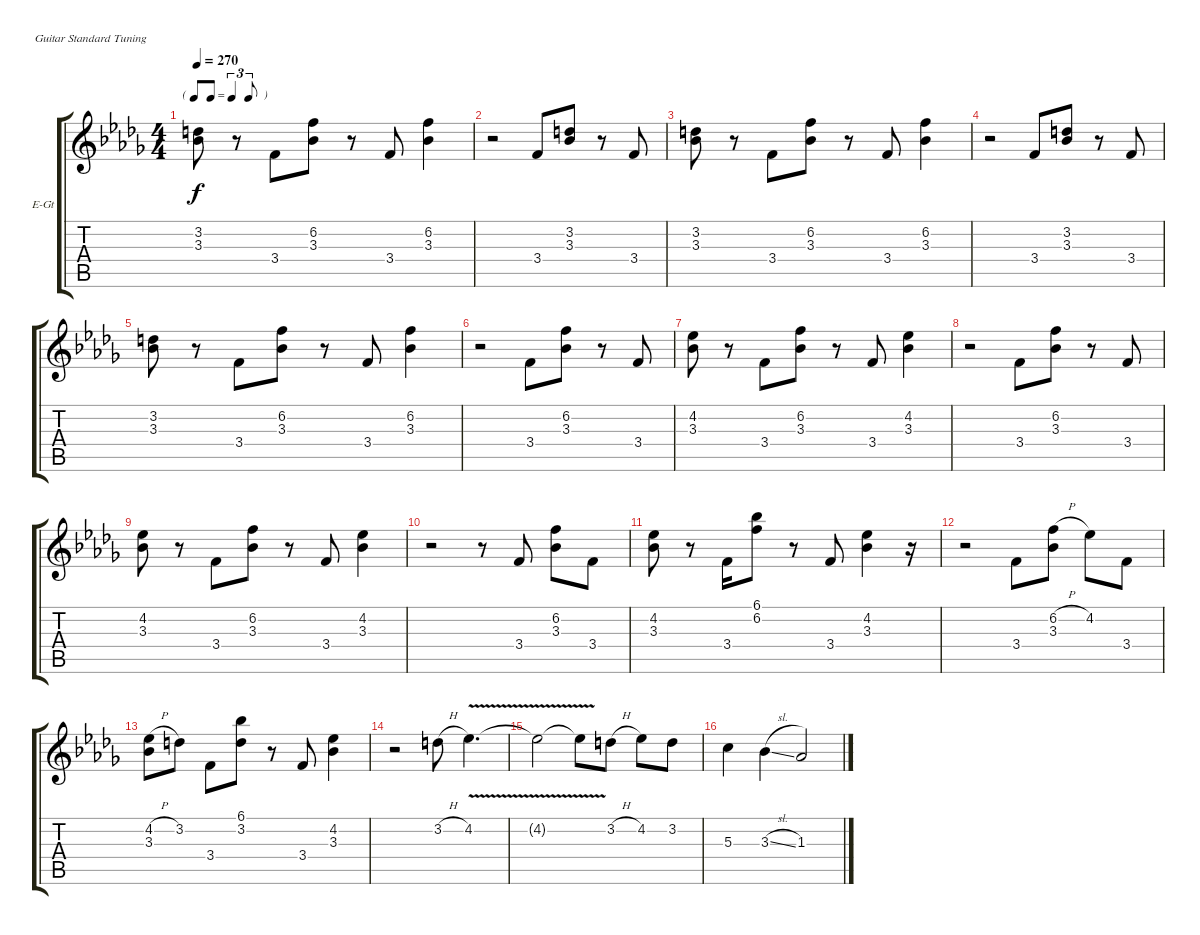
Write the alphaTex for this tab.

\defaultSystemsLayout 4
\bracketExtendMode groupsimilarinstruments
\firstSystemTrackNameOrientation horizontal
\otherSystemsTrackNameOrientation horizontal
\track ("Electric Guitar" "E-Gt") {multiBarRest instrument overdrivenguitar}
\staff {score tabs}
\tuning (E4 B3 G3 D3 A2 E2)
\ts (4 4)
\tf triplet8th
\tempo 270
\clef g2
\ks bbminor
(3.3 3.2).8{dy f} r.8 3.4.8 (3.3 6.2).8 r.8 3.4.8 (3.3 6.2).4 |
r.2 3.4.8 (3.3 3.2).8 r.8 3.4.8 |
(3.3 3.2).8 r.8 3.4.8 (3.3 6.2).8 r.8 3.4.8 (3.3 6.2).4 |
r.2 3.4.8 (3.3 3.2).8 r.8 3.4.8 |
(3.3 3.2).8 r.8 3.4.8 (3.3 6.2).8 r.8 3.4.8 (3.3 6.2).4 |
r.2 3.4.8 (3.3 6.2).8 r.8 3.4.8 |
(3.3 4.2).8 r.8 3.4.8 (3.3 6.2).8 r.8 3.4.8 (3.3 4.2).4 |
r.2 3.4.8 (3.3 6.2).8 r.8 3.4.8 |
(3.3 4.2).8 r.8 3.4.8 (3.3 6.2).8 r.8 3.4.8 (3.3 4.2).4 |
r.2 r.8 3.4.8 (3.3 6.2).8 3.4.8 |
(3.3 4.2).8 r.8 3.4.16 (6.2 6.1).8 r.8 3.4.8 (3.3 4.2).4 r.16 |
r.2 3.4.8 (3.3 6.2{h}).8 4.2.8 3.4.8 |
(3.3 4.2{h}).8 3.2.8 3.4.8 (3.2 6.1).8 r.8 3.4.8 (3.3 4.2).4 |
r.2 3.2{h}.8 4.2{v}.4{d} |
4.2{v t}.2 4.2{t}.8 3.2{h}.8 4.2.8 3.2.8 |
5.3.4 3.3{sl}.4 1.3.2
